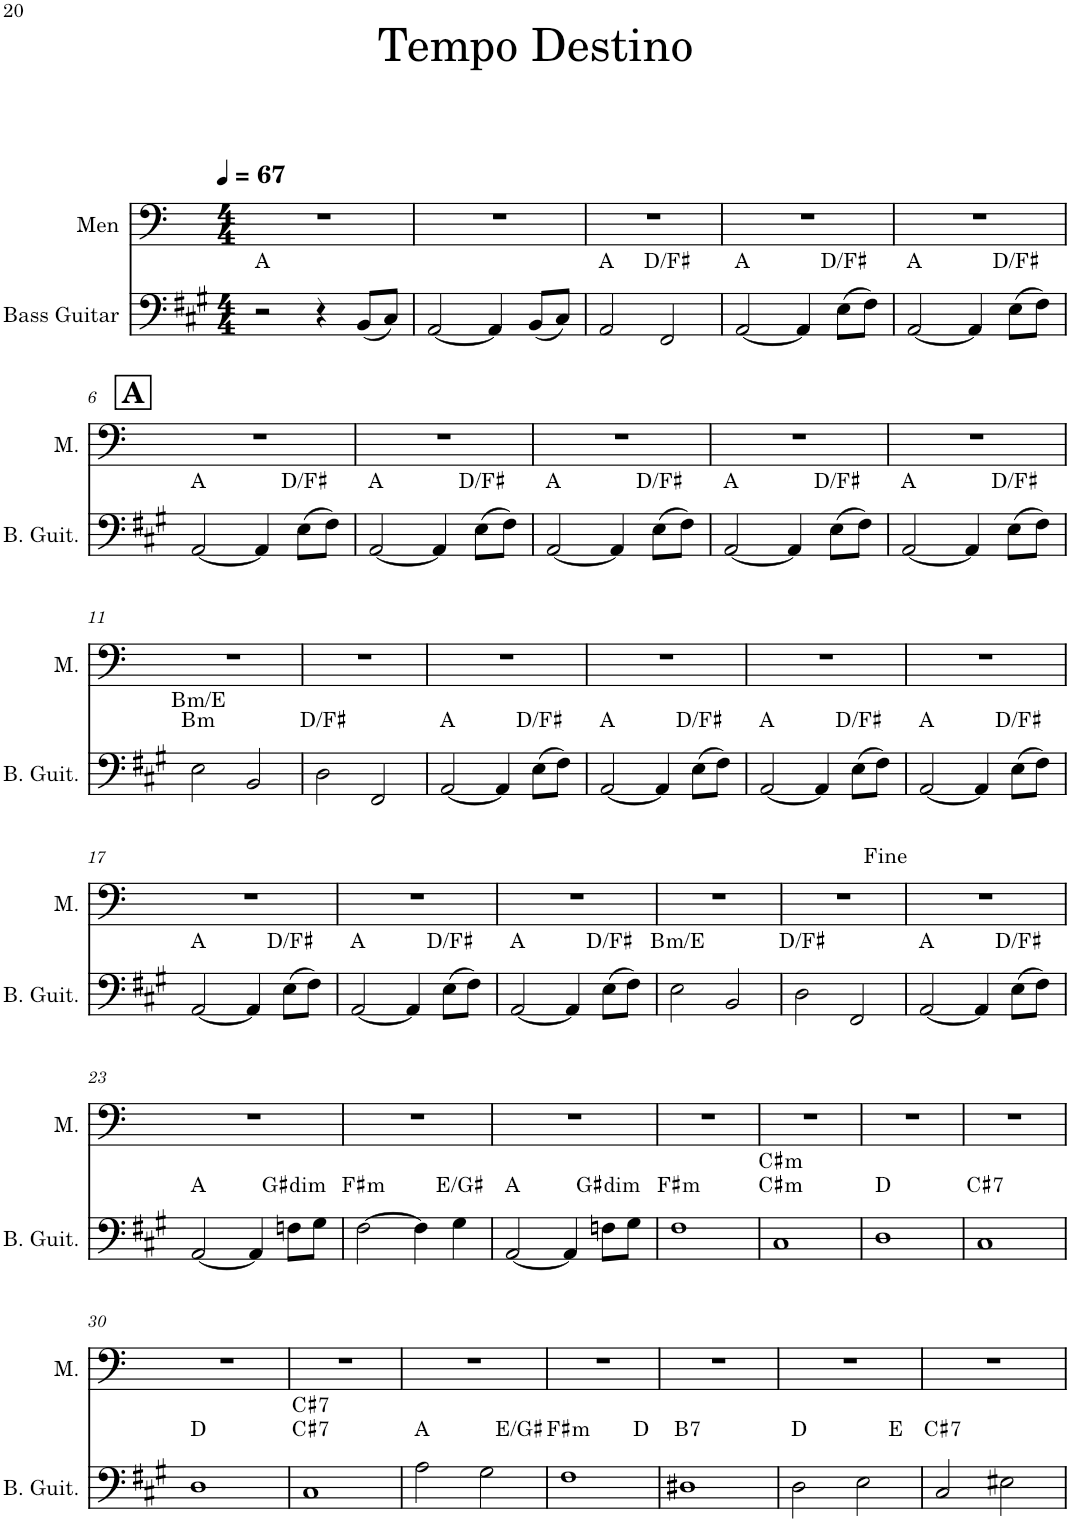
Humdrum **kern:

**kern	**harte	**kern
*part2	*part2	*part1
*staff2	*	*staff1
*I"Bass Guitar	*	*I"Men
*I'B. Guit.	*	*I'M.
!!LO:PB:g=z
*clefF4	*	*clefF4
*Trd7c12	*	*
*k[f#c#g#]	*	*k[]
*M4/4	*	*M4/4
*MM67	*	*MM67
=1	=1	=1
2r	A:maj	1r
4r	.	.
(8BB/L	.	.
8C#/J)	.	.
=2	=2	=2
[2AA/	.	1r
4AA/]	.	.
(8BB/L	.	.
8C#/J)	.	.
=3	=3	=3
2AA/	A:maj	1r
2FF#/	D:maj/3	.
=4	=4	=4
[2AA/	A:maj	1r
4AA/]	.	.
(8E\L	D:maj/3	.
8F#\J)	.	.
=5	=5	=5
[2AA/	A:maj	1r
4AA/]	.	.
(8E\L	D:maj/3	.
8F#\J)	.	.
!!LO:LB:g=z
!!LO:REH:place=s1:a:B:cj:fs=14:t=A
=6	=6	=6
[2AA/	A:maj	1r
4AA/]	.	.
(8E\L	D:maj/3	.
8F#\J)	.	.
=7	=7	=7
[2AA/	A:maj	1r
4AA/]	.	.
(8E\L	D:maj/3	.
8F#\J)	.	.
=8	=8	=8
[2AA/	A:maj	1r
4AA/]	.	.
(8E\L	D:maj/3	.
8F#\J)	.	.
=9	=9	=9
[2AA/	A:maj	1r
4AA/]	.	.
(8E\L	D:maj/3	.
8F#\J)	.	.
=10	=10	=10
[2AA/	A:maj	1r
4AA/]	.	.
(8E\L	D:maj/3	.
8F#\J)	.	.
!!LO:LB:g=z
=11	=11	=11
!	!LO:H:n=1:kt=m	!
!	!LO:H:n=2:kt=m	!
2E\	B:min B:min/4	1r
2BB/	.	.
=12	=12	=12
2D\	D:maj/3	1r
2FF#/	.	.
=13	=13	=13
[2AA/	A:maj	1r
4AA/]	.	.
(8E\L	D:maj/3	.
8F#\J)	.	.
=14	=14	=14
[2AA/	A:maj	1r
4AA/]	.	.
(8E\L	D:maj/3	.
8F#\J)	.	.
=15	=15	=15
[2AA/	A:maj	1r
4AA/]	.	.
(8E\L	D:maj/3	.
8F#\J)	.	.
=16	=16	=16
[2AA/	A:maj	1r
4AA/]	.	.
(8E\L	D:maj/3	.
8F#\J)	.	.
!!LO:LB:g=z
=17	=17	=17
[2AA/	A:maj	1r
4AA/]	.	.
(8E\L	D:maj/3	.
8F#\J)	.	.
=18	=18	=18
[2AA/	A:maj	1r
4AA/]	.	.
(8E\L	D:maj/3	.
8F#\J)	.	.
=19	=19	=19
[2AA/	A:maj	1r
4AA/]	.	.
(8E\L	D:maj/3	.
8F#\J)	.	.
=20	=20	=20
!	!LO:H:kt=m	!
2E\	B:min/4	1r
2BB/	.	.
=21	=21	=21
2D\	D:maj/3	1r
2FF#/	.	.
=22	=22	=22
[2AA/	A:maj	1r
4AA/]	.	.
(8E\L	D:maj/3	.
8F#\J)	.	.
!!LO:LB:g=z
=23	=23	=23
[2AA/	A:maj	1r
4AA/]	.	.
!	!LO:H:kt=dim	!
8Fn\L	G#:dim	.
8G#\J	.	.
=24	=24	=24
!	!LO:H:kt=m	!
[2F#\	F#:min	1r
4F#\]	.	.
4G#\	E:maj/3	.
=25	=25	=25
[2AA/	A:maj	1r
4AA/]	.	.
!	!LO:H:kt=dim	!
8Fn\L	G#:dim	.
8G#\J	.	.
=26	=26	=26
!	!LO:H:kt=m	!
1F#	F#:min	1r
=27	=27	=27
!	!LO:H:n=1:kt=m	!
!	!LO:H:n=2:kt=m	!
1C#	C#:min C#:min	1r
=28	=28	=28
1D	D:maj	1r
=29	=29	=29
!	!LO:H:kt=7	!
1C#	C#:7	1r
!!LO:LB:g=z
=30	=30	=30
1D	D:maj	1r
=31	=31	=31
!	!LO:H:n=1:kt=7	!
!	!LO:H:n=2:kt=7	!
1C#	C#:7 C#:7	1r
=32	=32	=32
*^	*	*
2A\	2.ryy	A:maj	1r
2G#\	.	.	.
.	4ryy	E:maj/3	.
=33	=33	=33	=33
!	!	!LO:H:kt=m	!
1F#	2.ryy	F#:min	1r
.	4ryy	D:maj	.
=34	=34	=34	=34
!	!	!LO:H:kt=7	!
*v	*v	*	*
1D#X	B:7	1r
=35	=35	=35
*^	*	*
2D\	2.ryy	D:maj	1r
2E\	.	.	.
.	4ryy	E:maj	.
=36	=36	=36	=36
!	!	!LO:H:kt=7	!
*v	*v	*	*
2C#/	C#:7	1r
2E#X\	.	.
=	=	=
*-	*-	*-
